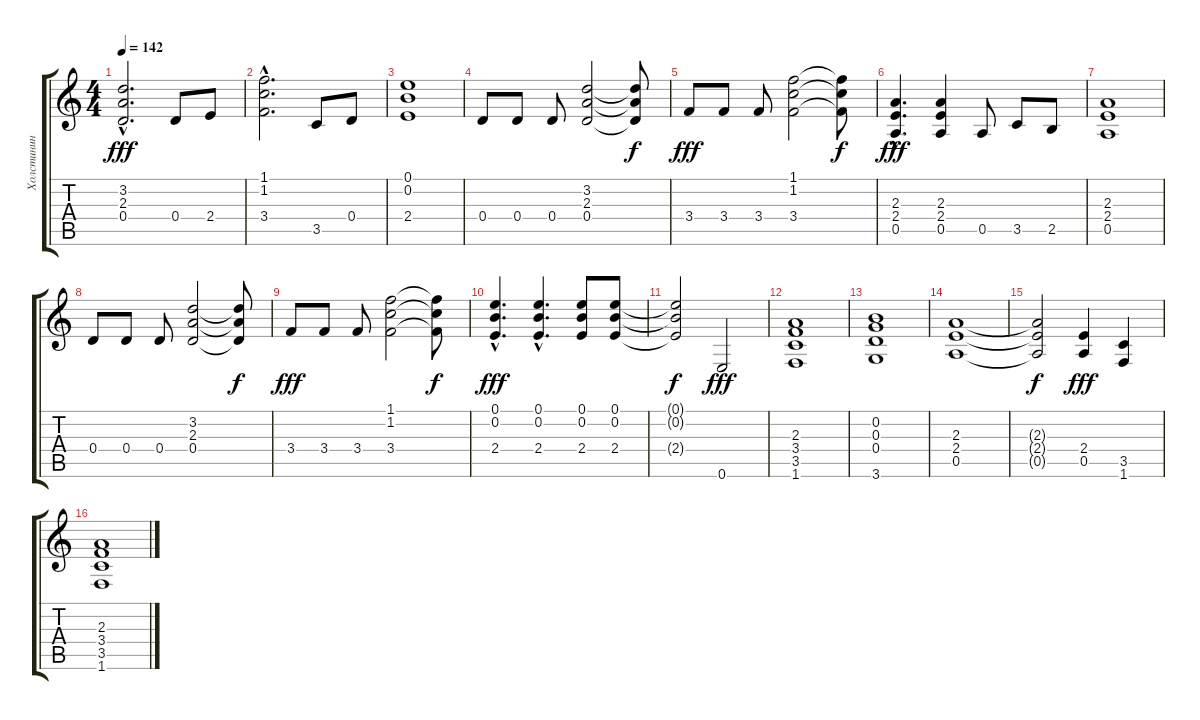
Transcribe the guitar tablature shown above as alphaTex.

\track ("Холстинин" "Холстинин") {instrument distortionguitar}
\staff {score tabs}
\tuning (E4 B3 G3 D3 A2 E2) {hide}
\ts (4 4)
\tempo 142
\clef g2
\ks c
(3.2{hac} 2.3{hac} 0.4{hac}).2{d dy fff} 0.4.8 2.4.8 |
(1.1{hac} 1.2{hac} 3.4{hac}).2{d} 3.5.8 0.4.8 |
(0.1 0.2 2.4).1 |
0.4.8 0.4.8 0.4.8 (3.2 2.3 0.4).2 (3.2{t} 2.3{t} 0.4{t}).8{dy f} |
3.4.8{dy fff} 3.4.8 3.4.8 (1.1 1.2 3.4).2 (1.1{t} 1.2{t} 3.4{t}).8{dy f} |
(2.3{hac} 2.4{hac} 0.5{hac}).4{d dy fff} (2.3 2.4 0.5).4 0.5.8 3.5.8 2.5.8 |
(2.3 2.4 0.5).1 |
0.4.8 0.4.8 0.4.8 (3.2 2.3 0.4).2 (3.2{t} 2.3{t} 0.4{t}).8{dy f} |
3.4.8{dy fff} 3.4.8 3.4.8 (1.1 1.2 3.4).2 (1.1{t} 1.2{t} 3.4{t}).8{dy f} |
(0.1{hac} 0.2{hac} 2.4{hac}).4{d dy fff} (0.1{hac} 0.2{hac} 2.4{hac}).4{d} (0.1 0.2 2.4).8 (0.1 0.2 2.4).8 |
(0.1{t} 0.2{t} 2.4{t}).2{dy f} 0.6.2{dy fff} |
(2.3 3.4 3.5 1.6).1 |
(0.2 0.3 0.4 3.6).1 |
(2.3 2.4 0.5).1 |
(2.3{t} 2.4{t} 0.5{t}).2{dy f} (2.4 0.5).4{dy fff} (3.5 1.6).4 |
(2.3 3.4 3.5 1.6).1
